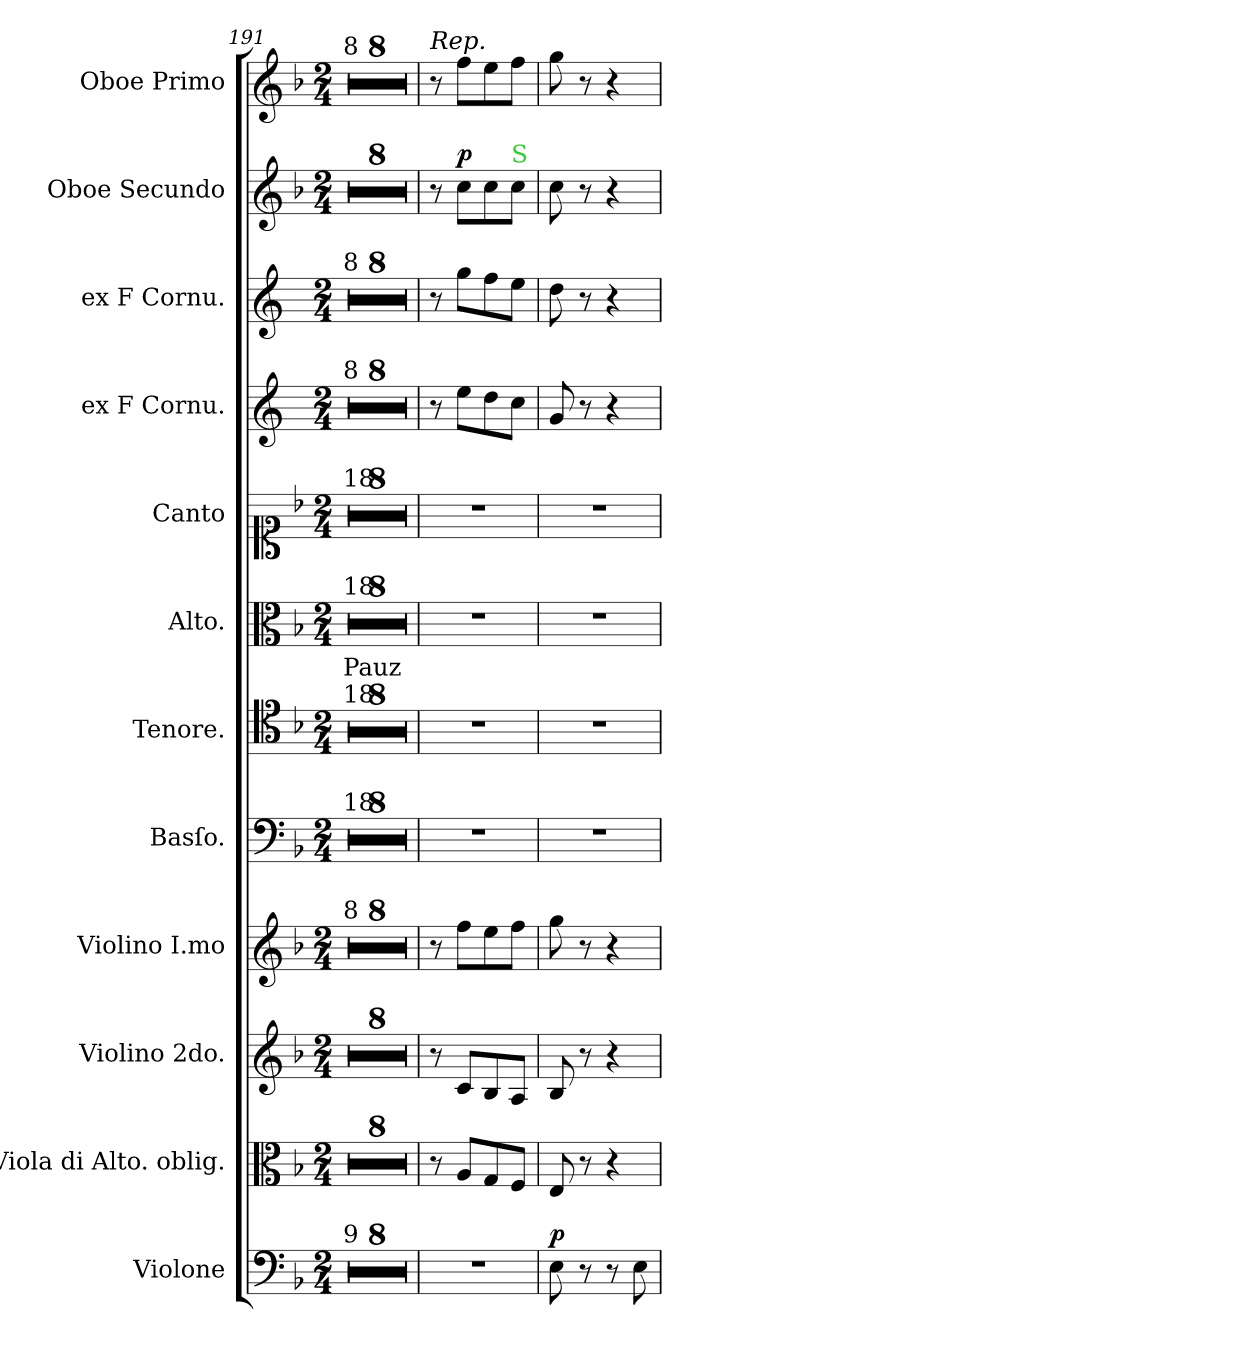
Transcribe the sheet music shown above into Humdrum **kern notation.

**kern	**dynam	**kern	**dynam	**kern	**dynam	**kern	**dynam	**kern	**kern	**kern	**kern	**kern	**kern	**kern	**dynam	**kern
*part12	*part12	*part11	*part11	*part10	*part10	*part9	*part9	*part8	*part7	*part6	*part5	*part4	*part3	*part2	*part2	*part1
*staff12	*staff12	*staff11	*staff11	*staff10	*staff10	*staff9	*staff9	*staff8	*staff7	*staff6	*staff5	*staff4	*staff3	*staff2	*staff2	*staff1
*I"Violone	*	*I"Viola di Alto. oblig.	*	*I"Violino 2do.	*	*I"Violino I.mo	*	*I"Basſo.	*I"Tenore.	*I"Alto.	*I"Canto	*I"ex F Cornu.	*I"ex F Cornu.	*I"Oboe Secundo	*	*I"Oboe Primo
*I'vlne	*	*I'vla	*	*I'vl 2	*	*I'vl 1	*	*I'B	*I'T	*I'A	*	*	*	*I'ob 2	*	*I'ob 1
*clefF4	*	*clefC3	*	*clefG2	*	*clefG2	*	*clefF4	*clefC4	*clefC3	*clefC1	*clefG2	*clefG2	*clefG2	*	*clefG2
*ITrd8c12	*	*	*	*	*	*	*	*	*	*	*	*ITrd4c7	*ITrd4c7	*	*	*
*k[b-]	*	*k[b-]	*	*k[b-]	*	*k[b-]	*	*k[b-]	*k[b-]	*k[b-]	*k[b-]	*k[b-]	*k[b-]	*k[b-]	*	*k[b-]
*F:	*	*F:	*	*F:	*	*F:	*	*F:	*F:	*F:	*F:	*F:	*F:	*F:	*	*F:
*M2/4	*	*M2/4	*	*M2/4	*	*M2/4	*	*M2/4	*M2/4	*M2/4	*M2/4	*M2/4	*M2/4	*M2/4	*	*M2/4
=191	=191	=191	=191	=191	=191	=191	=191	=191	=191	=191	=191	=191	=191	=191	=191	=191
!	!	!	!	!	!	!	!	!	!	!	!	!	!	!	!	!LO:TX:a:t=8
!	!	!	!	!	!	!	!	!	!	!	!	!	!LO:TX:a:t=8	!	!	!
!	!	!	!	!	!	!	!	!	!	!	!	!LO:TX:a:t=8	!	!	!	!
!	!	!	!	!	!	!	!	!	!	!	!LO:TX:a:t=18	!	!	!	!	!
!	!	!	!	!	!	!	!	!	!	!LO:TX:a:t=18	!	!	!	!	!	!
!	!	!	!	!	!	!	!	!	!LO:TX:a:t=18	!	!	!	!	!	!	!
!	!	!	!	!	!	!	!	!	!LO:TX:a:t=Pauz	!	!	!	!	!	!	!
!	!	!	!	!	!	!	!	!LO:TX:a:t=18	!	!	!	!	!	!	!	!
!	!	!	!	!	!	!LO:TX:a:t=8	!	!	!	!	!	!	!	!	!	!
!LO:TX:a:t=9	!	!	!	!	!	!	!	!	!	!	!	!	!	!	!	!
2r	.	2r	.	2r	.	2r	.	2r	2r	2r	2r	2r	2r	2r	.	2r
=192	=192	=192	=192	=192	=192	=192	=192	=192	=192	=192	=192	=192	=192	=192	=192	=192
2r	.	2r	.	2r	.	2r	.	2r	2r	2r	2r	2r	2r	2r	.	2r
=193	=193	=193	=193	=193	=193	=193	=193	=193	=193	=193	=193	=193	=193	=193	=193	=193
2r	.	2r	.	2r	.	2r	.	2r	2r	2r	2r	2r	2r	2r	.	2r
=194	=194	=194	=194	=194	=194	=194	=194	=194	=194	=194	=194	=194	=194	=194	=194	=194
2r	.	2r	.	2r	.	2r	.	2r	2r	2r	2r	2r	2r	2r	.	2r
=195	=195	=195	=195	=195	=195	=195	=195	=195	=195	=195	=195	=195	=195	=195	=195	=195
2r	.	2r	.	2r	.	2r	.	2r	2r	2r	2r	2r	2r	2r	.	2r
=196	=196	=196	=196	=196	=196	=196	=196	=196	=196	=196	=196	=196	=196	=196	=196	=196
2r	.	2r	.	2r	.	2r	.	2r	2r	2r	2r	2r	2r	2r	.	2r
=197	=197	=197	=197	=197	=197	=197	=197	=197	=197	=197	=197	=197	=197	=197	=197	=197
2r	.	2r	.	2r	.	2r	.	2r	2r	2r	2r	2r	2r	2r	.	2r
=198	=198	=198	=198	=198	=198	=198	=198	=198	=198	=198	=198	=198	=198	=198	=198	=198
2r	.	2r	.	2r	.	2r	.	2r	2r	2r	2r	2r	2r	2r	.	2r
=199	=199	=199	=199	=199	=199	=199	=199	=199	=199	=199	=199	=199	=199	=199	=199	=199
!	!	!	!	!	!	!	!	!	!	!	!	!	!	!	!	!LO:TX:a:i:t=Rep.
!	!	!	!	!	!	!	!LO:DY:a	!	!	!	!	!	!	!	!	!
2r	.	8r	.	8r	.	8r	pia&colon;	2r	2r	2r	2r	8r	8r	8r	.	8r
!	!	!	!LO:DY:a	!	!LO:DY:a	!	!	!	!	!	!	!	!	!	!LO:DY:a	!
.	.	8A/L	pia&colon;	8c/L	pia&colon;	8ff\L	.	.	.	.	.	8a\L	8cc\L	8cc\L	p	8ff\L
.	.	8G/	.	8B-/	.	8ee\	.	.	.	.	.	8g\	8b-\	8cc\	.	8ee\
!	!	!	!	!	!	!	!	!	!	!	!	!	!	!LO:TX:a:color=limegreen:t=S	!	!
.	.	8F/J	.	8A/J	.	8ff\J	.	.	.	.	.	8f\J	8a\J	8cc\J	.	8ff\J
=200	=200	=200	=200	=200	=200	=200	=200	=200	=200	=200	=200	=200	=200	=200	=200	=200
!	!LO:DY:a	!	!	!	!	!	!	!	!	!	!	!	!	!	!	!
8EE\	p	8E/	.	8B-/	.	8gg\	.	2r	2r	2r	2r	8c/	8g\	8cc\	.	8gg\
8r	.	8r	.	8r	.	8r	.	.	.	.	.	8r	8r	8r	.	8r
8r	.	4r	.	4r	.	4r	.	.	.	.	.	4r	4r	4r	.	4r
8EE\	.	.	.	.	.	.	.	.	.	.	.	.	.	.	.	.
=	=	=	=	=	=	=	=	=	=	=	=	=	=	=	=	=
*-	*-	*-	*-	*-	*-	*-	*-	*-	*-	*-	*-	*-	*-	*-	*-	*-
